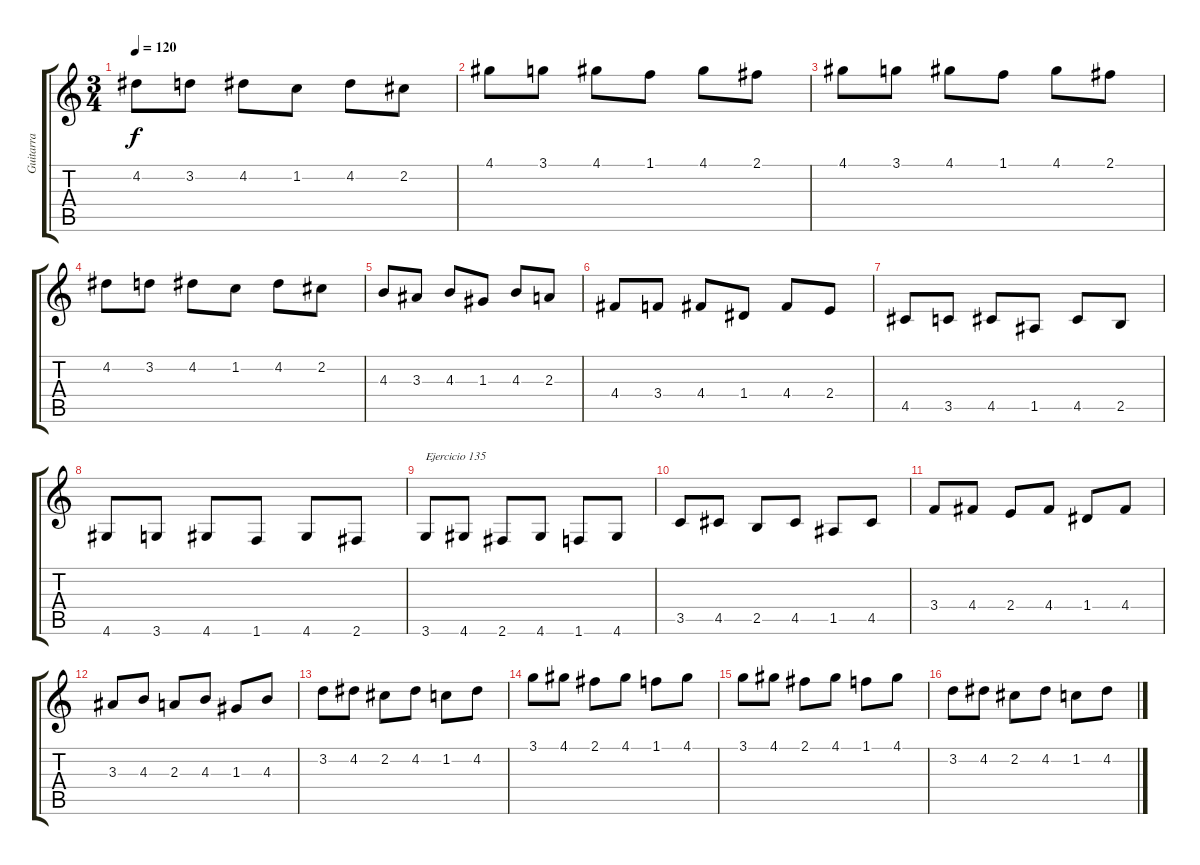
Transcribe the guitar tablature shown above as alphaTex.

\track ("Guitarra" "Guitarra") {instrument acousticguitarnylon}
\staff {score tabs}
\tuning (E4 B3 G3 D3 A2 E2) {hide}
\ts (3 4)
\tempo 120
\clef g2
\ks c
4.2.8{dy f} 3.2.8 4.2.8 1.2.8 4.2.8 2.2.8 |
4.1.8 3.1.8 4.1.8 1.1.8 4.1.8 2.1.8 |
4.1.8 3.1.8 4.1.8 1.1.8 4.1.8 2.1.8 |
4.2.8 3.2.8 4.2.8 1.2.8 4.2.8 2.2.8 |
4.3.8 3.3.8 4.3.8 1.3.8 4.3.8 2.3.8 |
4.4.8 3.4.8 4.4.8 1.4.8 4.4.8 2.4.8 |
4.5.8 3.5.8 4.5.8 1.5.8 4.5.8 2.5.8 |
4.6.8 3.6.8 4.6.8 1.6.8 4.6.8 2.6.8 |
3.6.8{txt "Ejercicio 135"} 4.6.8 2.6.8 4.6.8 1.6.8 4.6.8 |
3.5.8 4.5.8 2.5.8 4.5.8 1.5.8 4.5.8 |
3.4.8 4.4.8 2.4.8 4.4.8 1.4.8 4.4.8 |
3.3.8 4.3.8 2.3.8 4.3.8 1.3.8 4.3.8 |
3.2.8 4.2.8 2.2.8 4.2.8 1.2.8 4.2.8 |
3.1.8 4.1.8 2.1.8 4.1.8 1.1.8 4.1.8 |
3.1.8 4.1.8 2.1.8 4.1.8 1.1.8 4.1.8 |
3.2.8 4.2.8 2.2.8 4.2.8 1.2.8 4.2.8
